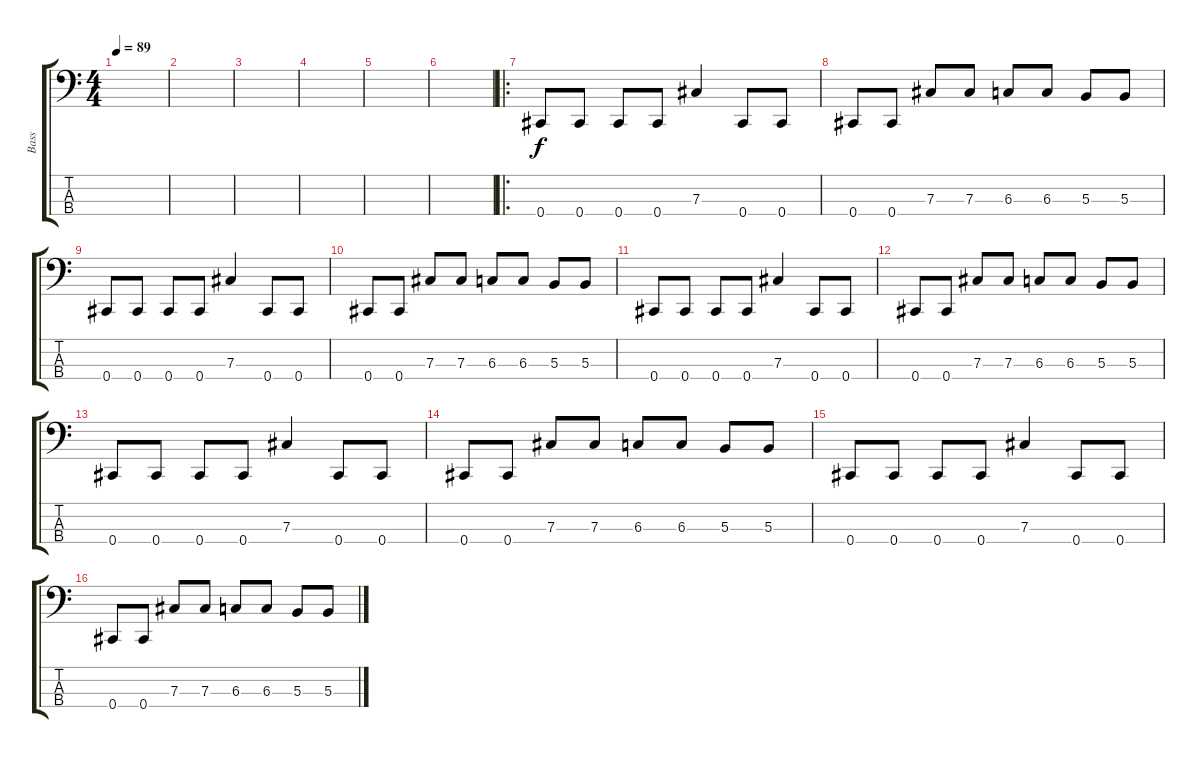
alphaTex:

\track ("Bass" "Bass") {instrument electricbasspick}
\staff {score tabs}
\tuning (E2 B1 Gb1 Db1) {hide}
\ts (4 4)
\tempo 89
\clef f4
\ks c
|
|
|
|
|
|
\ro
0.4.8 0.4.8 0.4.8 0.4.8 7.3.4 0.4.8 0.4.8 |
0.4.8 0.4.8 7.3.8 7.3.8 6.3.8 6.3.8 5.3.8 5.3.8 |
0.4.8 0.4.8 0.4.8 0.4.8 7.3.4 0.4.8 0.4.8 |
0.4.8 0.4.8 7.3.8 7.3.8 6.3.8 6.3.8 5.3.8 5.3.8 |
0.4.8 0.4.8 0.4.8 0.4.8 7.3.4 0.4.8 0.4.8 |
0.4.8 0.4.8 7.3.8 7.3.8 6.3.8 6.3.8 5.3.8 5.3.8 |
0.4.8 0.4.8 0.4.8 0.4.8 7.3.4 0.4.8 0.4.8 |
0.4.8 0.4.8 7.3.8 7.3.8 6.3.8 6.3.8 5.3.8 5.3.8 |
0.4.8 0.4.8 0.4.8 0.4.8 7.3.4 0.4.8 0.4.8 |
0.4.8 0.4.8 7.3.8 7.3.8 6.3.8 6.3.8 5.3.8 5.3.8
